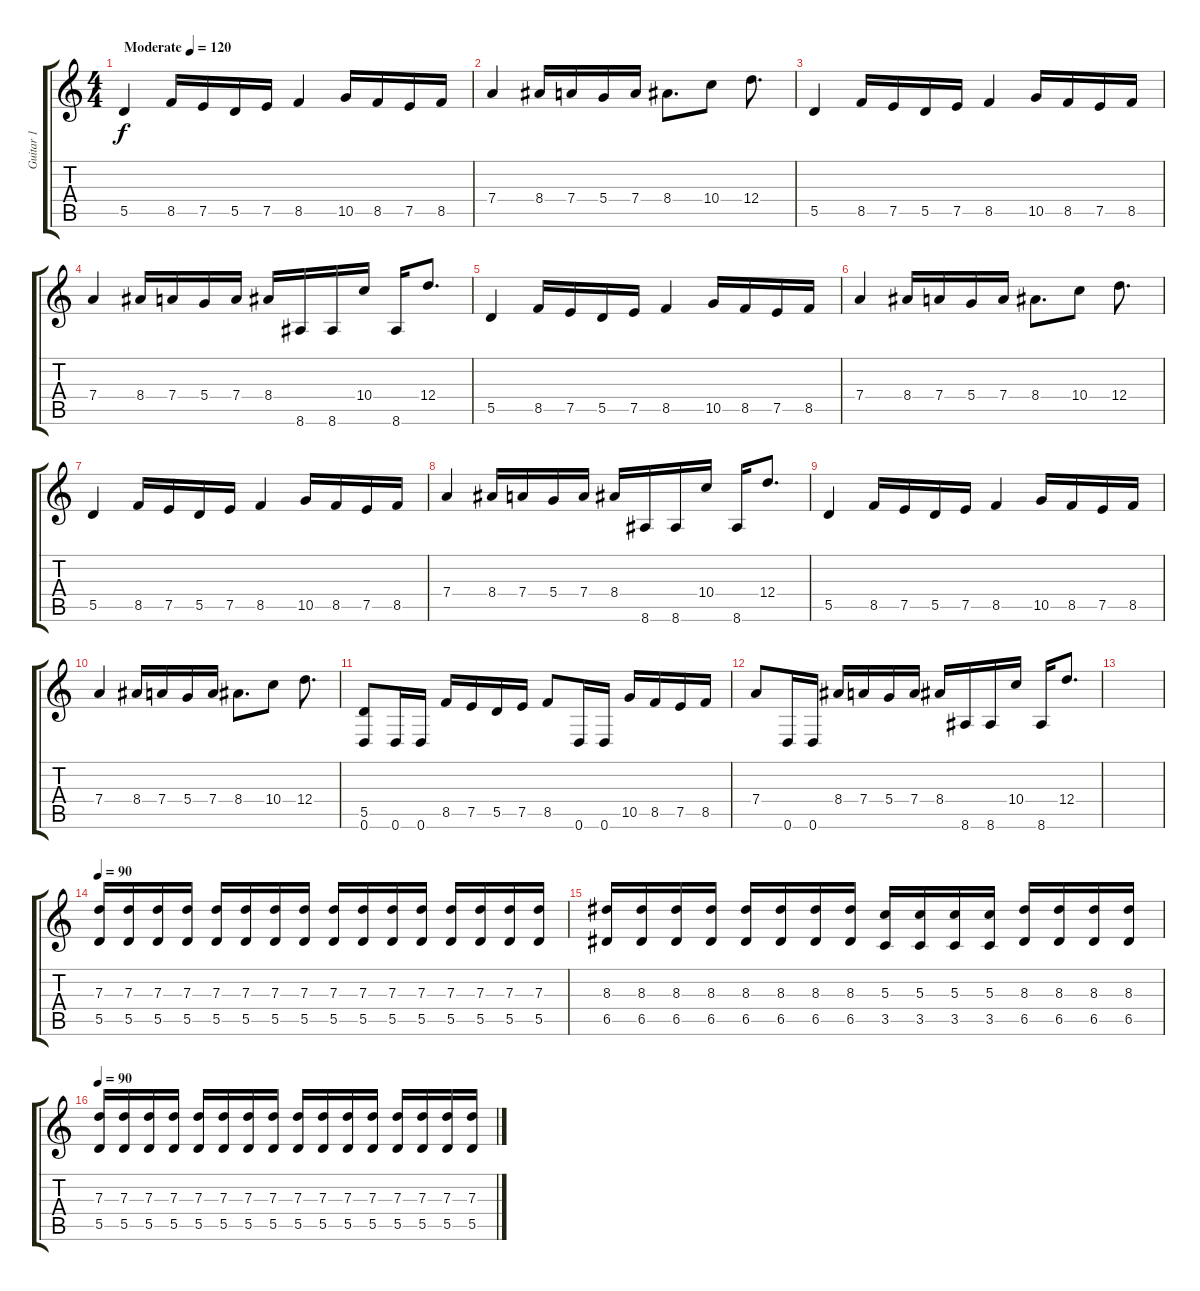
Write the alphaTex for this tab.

\track ("Guitar 1" "Guitar 1") {instrument distortionguitar}
\staff {score tabs}
\tuning (E4 B3 G3 D3 A2 D2) {hide}
\ts (4 4)
\tempo (120 "Moderate")
\clef g2
\ks c
5.5.4{dy f instrument distortionguitar} 8.5.16 7.5.16 5.5.16 7.5.16 8.5.4 10.5.16 8.5.16 7.5.16 8.5.16 |
7.4.4 8.4.16 7.4.16 5.4.16 7.4.16 8.4.8{d} 10.4.8 12.4.8{d} |
5.5.4 8.5.16 7.5.16 5.5.16 7.5.16 8.5.4 10.5.16 8.5.16 7.5.16 8.5.16 |
7.4.4 8.4.16 7.4.16 5.4.16 7.4.16 8.4.16 8.6.16 8.6.16 10.4.16 8.6.16 12.4.8{d} |
5.5.4 8.5.16 7.5.16 5.5.16 7.5.16 8.5.4 10.5.16 8.5.16 7.5.16 8.5.16 |
7.4.4 8.4.16 7.4.16 5.4.16 7.4.16 8.4.8{d} 10.4.8 12.4.8{d} |
5.5.4 8.5.16 7.5.16 5.5.16 7.5.16 8.5.4 10.5.16 8.5.16 7.5.16 8.5.16 |
7.4.4 8.4.16 7.4.16 5.4.16 7.4.16 8.4.16 8.6.16 8.6.16 10.4.16 8.6.16 12.4.8{d} |
5.5.4 8.5.16 7.5.16 5.5.16 7.5.16 8.5.4 10.5.16 8.5.16 7.5.16 8.5.16 |
7.4.4 8.4.16 7.4.16 5.4.16 7.4.16 8.4.8{d} 10.4.8 12.4.8{d} |
(5.5 0.6).8 0.6.16 0.6.16 8.5.16 7.5.16 5.5.16 7.5.16 8.5.8 0.6.16 0.6.16 10.5.16 8.5.16 7.5.16 8.5.16 |
7.4.8 0.6.16 0.6.16 8.4.16 7.4.16 5.4.16 7.4.16 8.4.16 8.6.16 8.6.16 10.4.16 8.6.16 12.4.8{d} |
|
\tempo 90
(7.3 5.5).16 (7.3 5.5).16 (7.3 5.5).16 (7.3 5.5).16 (7.3 5.5).16 (7.3 5.5).16 (7.3 5.5).16 (7.3 5.5).16 (7.3 5.5).16 (7.3 5.5).16 (7.3 5.5).16 (7.3 5.5).16 (7.3 5.5).16 (7.3 5.5).16 (7.3 5.5).16 (7.3 5.5).16 |
(8.3 6.5).16 (8.3 6.5).16 (8.3 6.5).16 (8.3 6.5).16 (8.3 6.5).16 (8.3 6.5).16 (8.3 6.5).16 (8.3 6.5).16 (5.3 3.5).16 (5.3 3.5).16 (5.3 3.5).16 (5.3 3.5).16 (8.3 6.5).16 (8.3 6.5).16 (8.3 6.5).16 (8.3 6.5).16 |
\tempo 90
(7.3 5.5).16 (7.3 5.5).16 (7.3 5.5).16 (7.3 5.5).16 (7.3 5.5).16 (7.3 5.5).16 (7.3 5.5).16 (7.3 5.5).16 (7.3 5.5).16 (7.3 5.5).16 (7.3 5.5).16 (7.3 5.5).16 (7.3 5.5).16 (7.3 5.5).16 (7.3 5.5).16 (7.3 5.5).16
